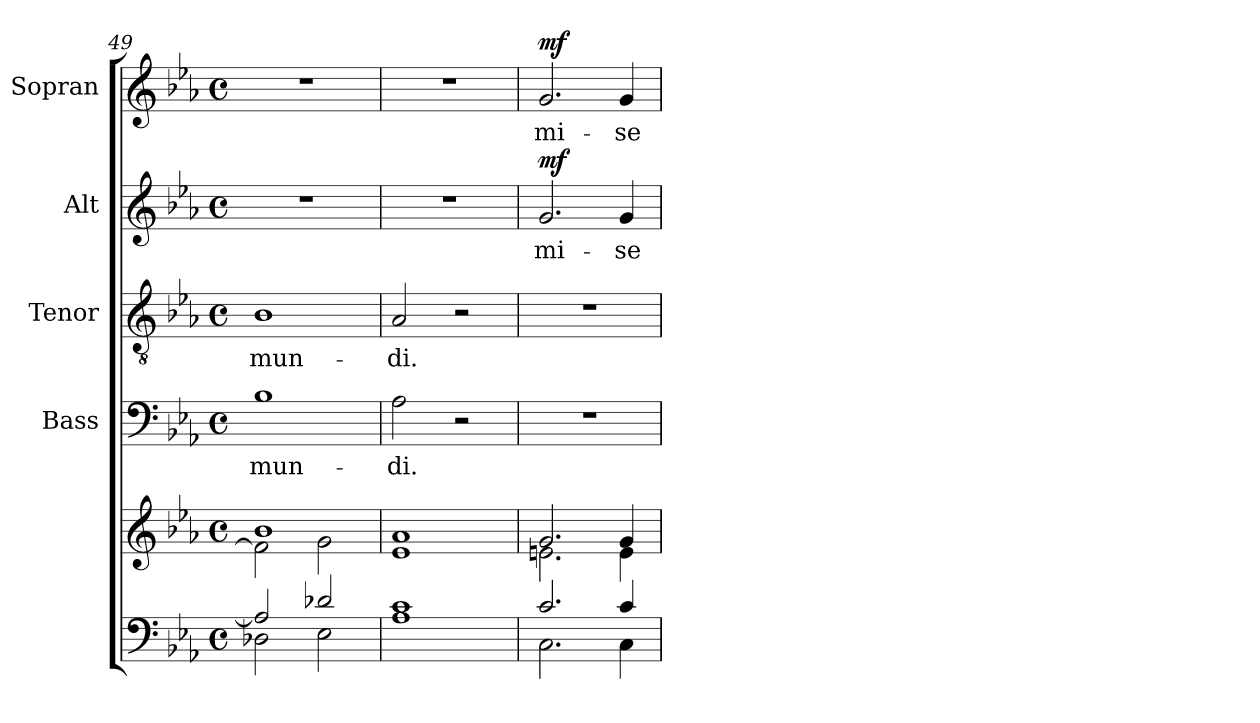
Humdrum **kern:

**kern	**kern	**kern	**text	**kern	**text	**kern	**text	**dynam	**kern	**text	**dynam
*part5	*part5	*part4	*part4	*part3	*part3	*part2	*part2	*part2	*part1	*part1	*part1
*staff6	*staff5	*staff4	*staff4	*staff3	*staff3	*staff2	*staff2	*staff2	*staff1	*staff1	*staff1
*	*	*I"Bass	*	*I"Tenor	*	*I"Alt	*	*	*I"Sopran	*	*
*	*	*I'B.	*	*I'T.	*	*I'A.	*	*	*I'S.	*	*
*clefF4	*clefG2	*clefF4	*	*clefGv2	*	*clefG2	*	*	*clefG2	*	*
*k[b-e-a-]	*k[b-e-a-]	*k[b-e-a-]	*	*k[b-e-a-]	*	*k[b-e-a-]	*	*	*k[b-e-a-]	*	*
*E-:	*E-:	*E-:	*	*E-:	*	*E-:	*	*	*E-:	*	*
*M4/4	*M4/4	*M4/4	*	*M4/4	*	*M4/4	*	*	*M4/4	*	*
*met(c)	*met(c)	*met(c)	*	*met(c)	*	*met(c)	*	*	*met(c)	*	*
=49	=49	=49	=49	=49	=49	=49	=49	=49	=49	=49	=49
*^	*^	*	*	*	*	*	*	*	*	*	*
!	!	!	!	!	!LO:LY:b	!	!LO:LY:b	!	!	!	!	!	!
2A-/]	2D-X\	1b-	2f\]	1B-	mun-	1B-	mun-	1r	.	.	1r	.	.
2d-X/	2E-\	.	2g\	.	.	.	.	.	.	.	.	.	.
=50	=50	=50	=50	=50	=50	=50	=50	=50	=50	=50	=50	=50	=50
!	!	!	!	!	!LO:LY:b	!	!LO:LY:b	!	!	!	!	!	!
1c	1A-	1a-	1e-	2A-\	-di.	2A-/	-di.	1r	.	.	1r	.	.
.	.	.	.	2r	.	2r	.	.	.	.	.	.	.
=51	=51	=51	=51	=51	=51	=51	=51	=51	=51	=51	=51	=51	=51
!	!	!	!	!	!	!	!	!	!LO:LY:b	!LO:DY:a	!	!LO:LY:b	!LO:DY:a
2.c/	2.C\	2.g/	2.en\	1r	.	1r	.	2.g/	mi-	mf	2.g/	mi-	mf
!	!	!	!	!	!	!	!	!	!LO:LY:b	!	!	!LO:LY:b	!
4c/	4C\	4g/	4e\	.	.	.	.	4g/	-se-	.	4g/	-se-	.
*v	*v	*	*	*	*	*	*	*	*	*	*	*	*
*	*v	*v	*	*	*	*	*	*	*	*	*	*
=	=	=	=	=	=	=	=	=	=	=	=
*-	*-	*-	*-	*-	*-	*-	*-	*-	*-	*-	*-
